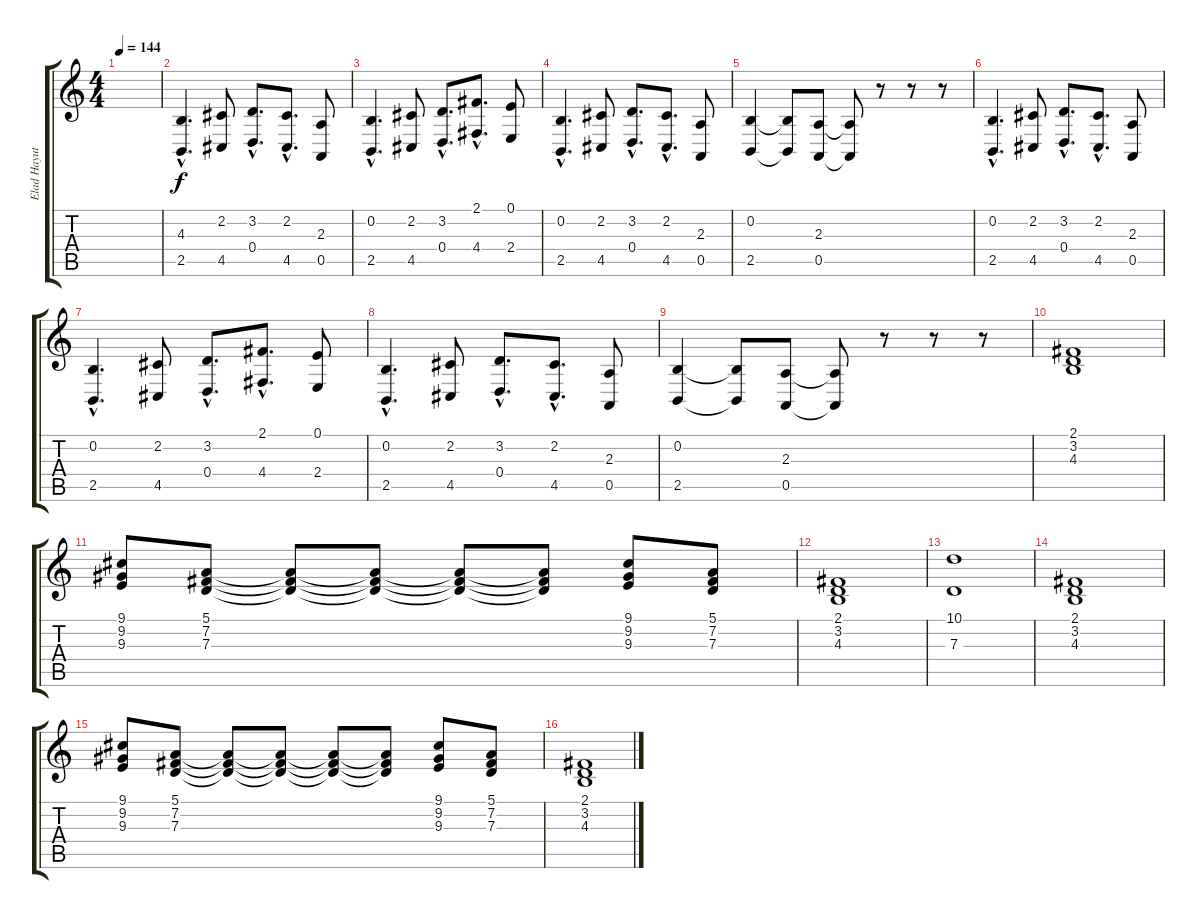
\track ("Elad Hayut" "Elad Hayut") {instrument choiraahs}
\staff {score tabs}
\tuning (E4 B3 G3 D3 A2 E2) {hide}
\ts (4 4)
\tempo 144
\clef g2
\ks c
|
(4.3{hac} 2.5{hac}).4{d} (2.2 4.5).8 (3.2{hac} 0.4{hac}).8{d} (2.2{hac} 4.5{hac}).8{d} (2.3 0.5).8 |
(0.2{hac} 2.5{hac}).4{d} (2.2 4.5).8 (3.2{hac} 0.4{hac}).8{d} (2.1{hac} 4.4{hac}).8{d} (0.1 2.4).8 |
(0.2{hac} 2.5{hac}).4{d} (2.2 4.5).8 (3.2{hac} 0.4{hac}).8{d} (2.2{hac} 4.5{hac}).8{d} (2.3 0.5).8 |
(0.2 2.5).4 (0.2{t} 2.5{t}).8 (2.3 0.5).8 (2.3{t} 0.5{t}).8 r.8 r.8 r.8 |
(0.2{hac} 2.5{hac}).4{d} (2.2 4.5).8 (3.2{hac} 0.4{hac}).8{d} (2.2{hac} 4.5{hac}).8{d} (2.3 0.5).8 |
(0.2{hac} 2.5{hac}).4{d} (2.2 4.5).8 (3.2{hac} 0.4{hac}).8{d} (2.1{hac} 4.4{hac}).8{d} (0.1 2.4).8 |
(0.2{hac} 2.5{hac}).4{d} (2.2 4.5).8 (3.2{hac} 0.4{hac}).8{d} (2.2{hac} 4.5{hac}).8{d} (2.3 0.5).8 |
(0.2 2.5).4 (0.2{t} 2.5{t}).8 (2.3 0.5).8 (2.3{t} 0.5{t}).8 r.8 r.8 r.8 |
(2.1 3.2 4.3).1 |
(9.1 9.2 9.3).8 (5.1 7.2 7.3).8 (5.1{t} 7.2{t} 7.3{t}).8 (5.1{t} 7.2{t} 7.3{t}).8 (5.1{t} 7.2{t} 7.3{t}).8 (5.1{t} 7.2{t} 7.3{t}).8 (9.1 9.2 9.3).8 (5.1 7.2 7.3).8 |
(2.1 3.2 4.3).1 |
(10.1 7.3).1 |
(2.1 3.2 4.3).1 |
(9.1 9.2 9.3).8 (5.1 7.2 7.3).8 (5.1{t} 7.2{t} 7.3{t}).8 (5.1{t} 7.2{t} 7.3{t}).8 (5.1{t} 7.2{t} 7.3{t}).8 (5.1{t} 7.2{t} 7.3{t}).8 (9.1 9.2 9.3).8 (5.1 7.2 7.3).8 |
(2.1 3.2 4.3).1
